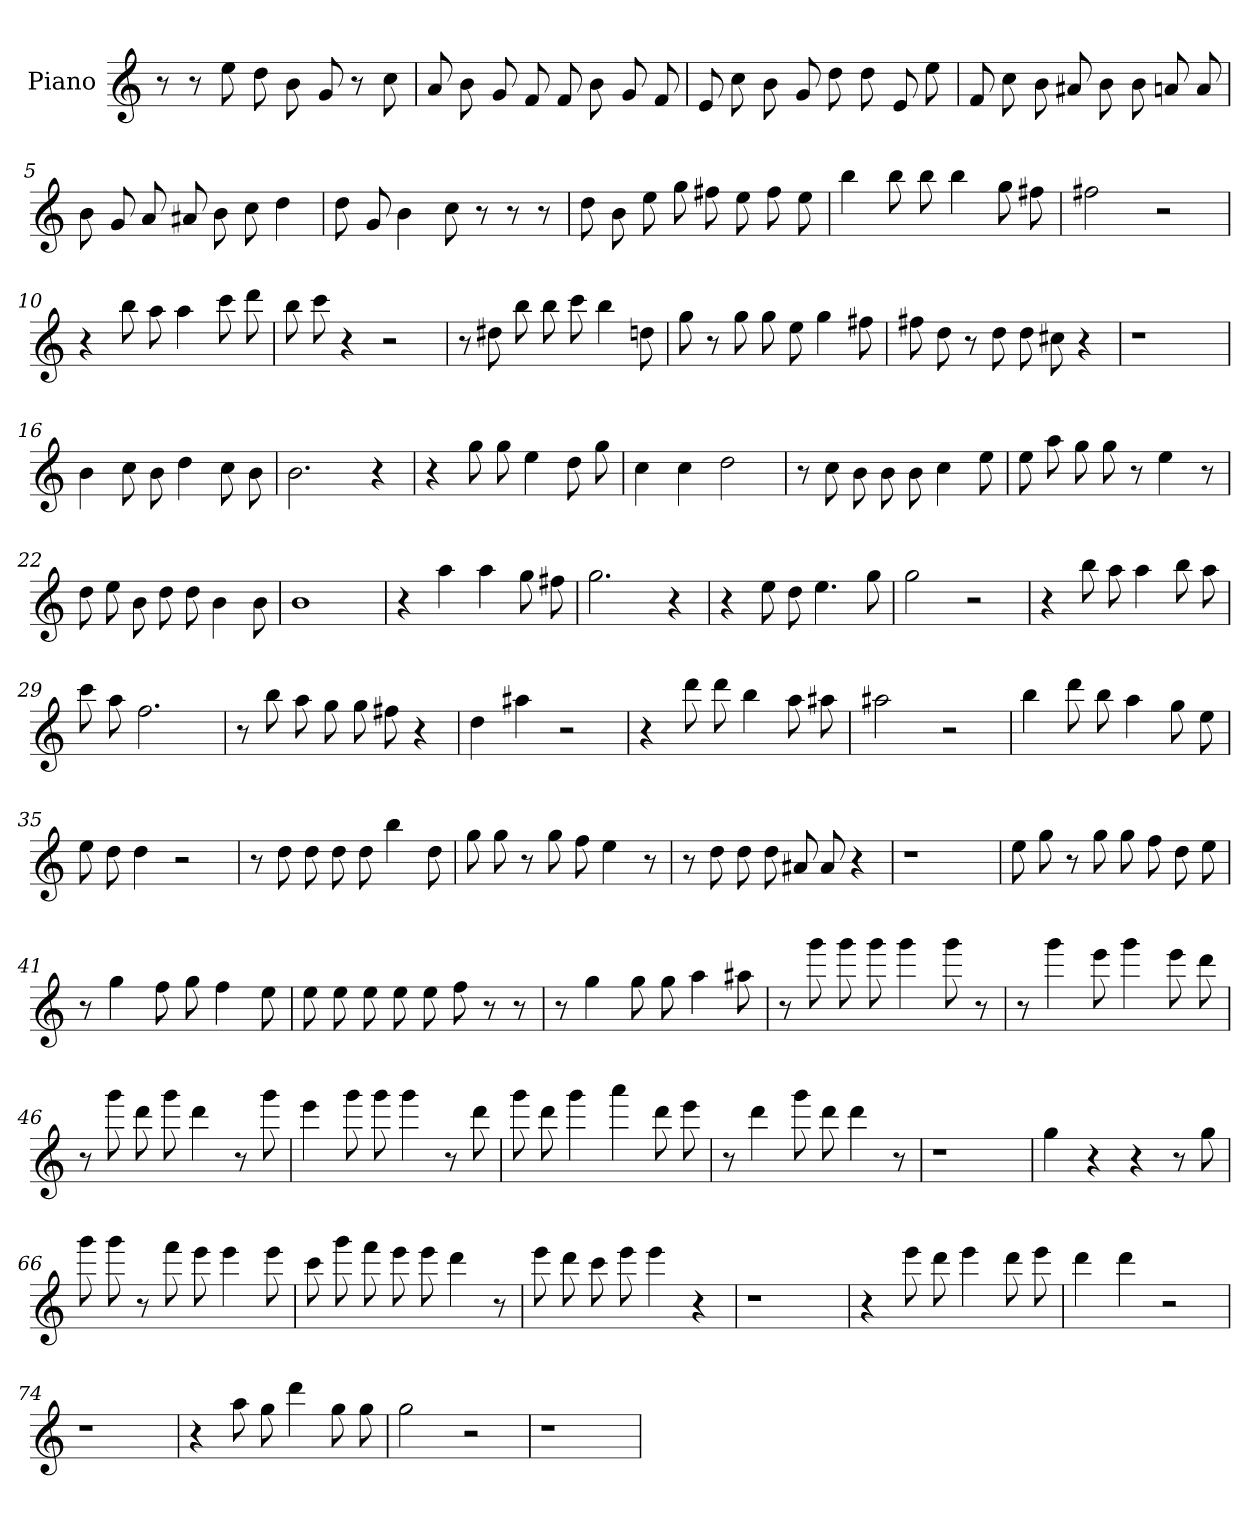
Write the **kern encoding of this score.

**kern
*part1
*staff1
*I"Piano
*I'Pno.
=1
8r
8r
8ee
8dd
8b
8g
8r
8cc
=2
8a
8b
8g
8f
8f
8b
8g
8f
=3
8e
8cc
8b
8g
8dd
8dd
8e
8ee
=4
8f
8cc
8b
8a#
8b
8b
8a
8a
=5
8b
8g
8a
8a#
8b
8cc
4dd
=6
8dd
8g
4b
8cc
8r
8r
8r
=7
8dd
8b
8ee
8gg
8ff#
8ee
8ff#
8ee
=8
4bb
8bb
8bb
4bb
8gg
8ff#
=9
2ff#
2r
=10
4r
8bb
8aa
4aa
8ccc
8ddd
=11
8bb
8ccc
4r
2r
=12
8r
8dd#
8bb
8bb
8ccc
4bb
8dd
=13
8gg
8r
8gg
8gg
8ee
4gg
8ff#
=14
8ff#
8dd
8r
8dd
8dd
8cc#
4r
=15
1r
=16
4b
8cc
8b
4dd
8cc
8b
=17
2.b
4r
=18
4r
8gg
8gg
4ee
8dd
8gg
=19
4cc
4cc
2dd
=20
8r
8cc
8b
8b
8b
4cc
8ee
=21
8ee
8aa
8gg
8gg
8r
4ee
8r
=22
8dd
8ee
8b
8dd
8dd
4b
8b
=23
1b
=24
4r
4aa
4aa
8gg
8ff#
=25
2.gg
4r
=26
4r
8ee
8dd
4.ee
8gg
=27
2gg
2r
=28
4r
8bb
8aa
4aa
8bb
8aa
=29
8ccc
8aa
2.ff
=30
8r
8bb
8aa
8gg
8gg
8ff#
4r
=31
4dd
4aa#
2r
=32
4r
8ddd
8ddd
4bb
8aa
8aa#
=33
2aa#
2r
=34
4bb
8ddd
8bb
4aa
8gg
8ee
=35
8ee
8dd
4dd
2r
=36
8r
8dd
8dd
8dd
8dd
4bb
8dd
=37
8gg
8gg
8r
8gg
8ff
4ee
8r
=38
8r
8dd
8dd
8dd
8a#
8a#
4r
=39
1r
=40
8ee
8gg
8r
8gg
8gg
8ff
8dd
8ee
=41
8r
4gg
8ff
8gg
4ff
8ee
=42
8ee
8ee
8ee
8ee
8ee
8ff
8r
8r
=43
8r
4gg
8gg
8gg
4aa
8aa#
=44
8r
8ggg
8ggg
8ggg
4ggg
8ggg
8r
=45
8r
4ggg
8eee
4ggg
8eee
8ddd
=46
8r
8ggg
8ddd
8ggg
4ddd
8r
8ggg
=47
4eee
8ggg
8ggg
4ggg
8r
8ddd
=48
8ggg
8ddd
4ggg
4aaa
8ddd
8eee
=49
8r
4ddd
8ggg
8ddd
4ddd
8r
=50
1r
=51
1r
=52
1r
=53
1r
=54
1r
=55
1r
=56
1r
=57
1r
=58
1r
=59
1r
=60
1r
=61
1r
=62
1r
=63
1r
=64
1r
=65
4gg
4r
4r
8r
8gg
=66
8ggg
8ggg
8r
8fff
8eee
4eee
8eee
=67
8ccc
8ggg
8fff
8eee
8eee
4ddd
8r
=68
8eee
8ddd
8ccc
8eee
4eee
4r
=69
1r
=70
1r
=71
1r
=72
4r
8eee
8ddd
4eee
8ddd
8eee
=73
4ddd
4ddd
2r
=74
1r
=75
1r
=76
4r
8aa
8gg
4ddd
8gg
8gg
=77
2gg
2r
=78
1r
=
*-
